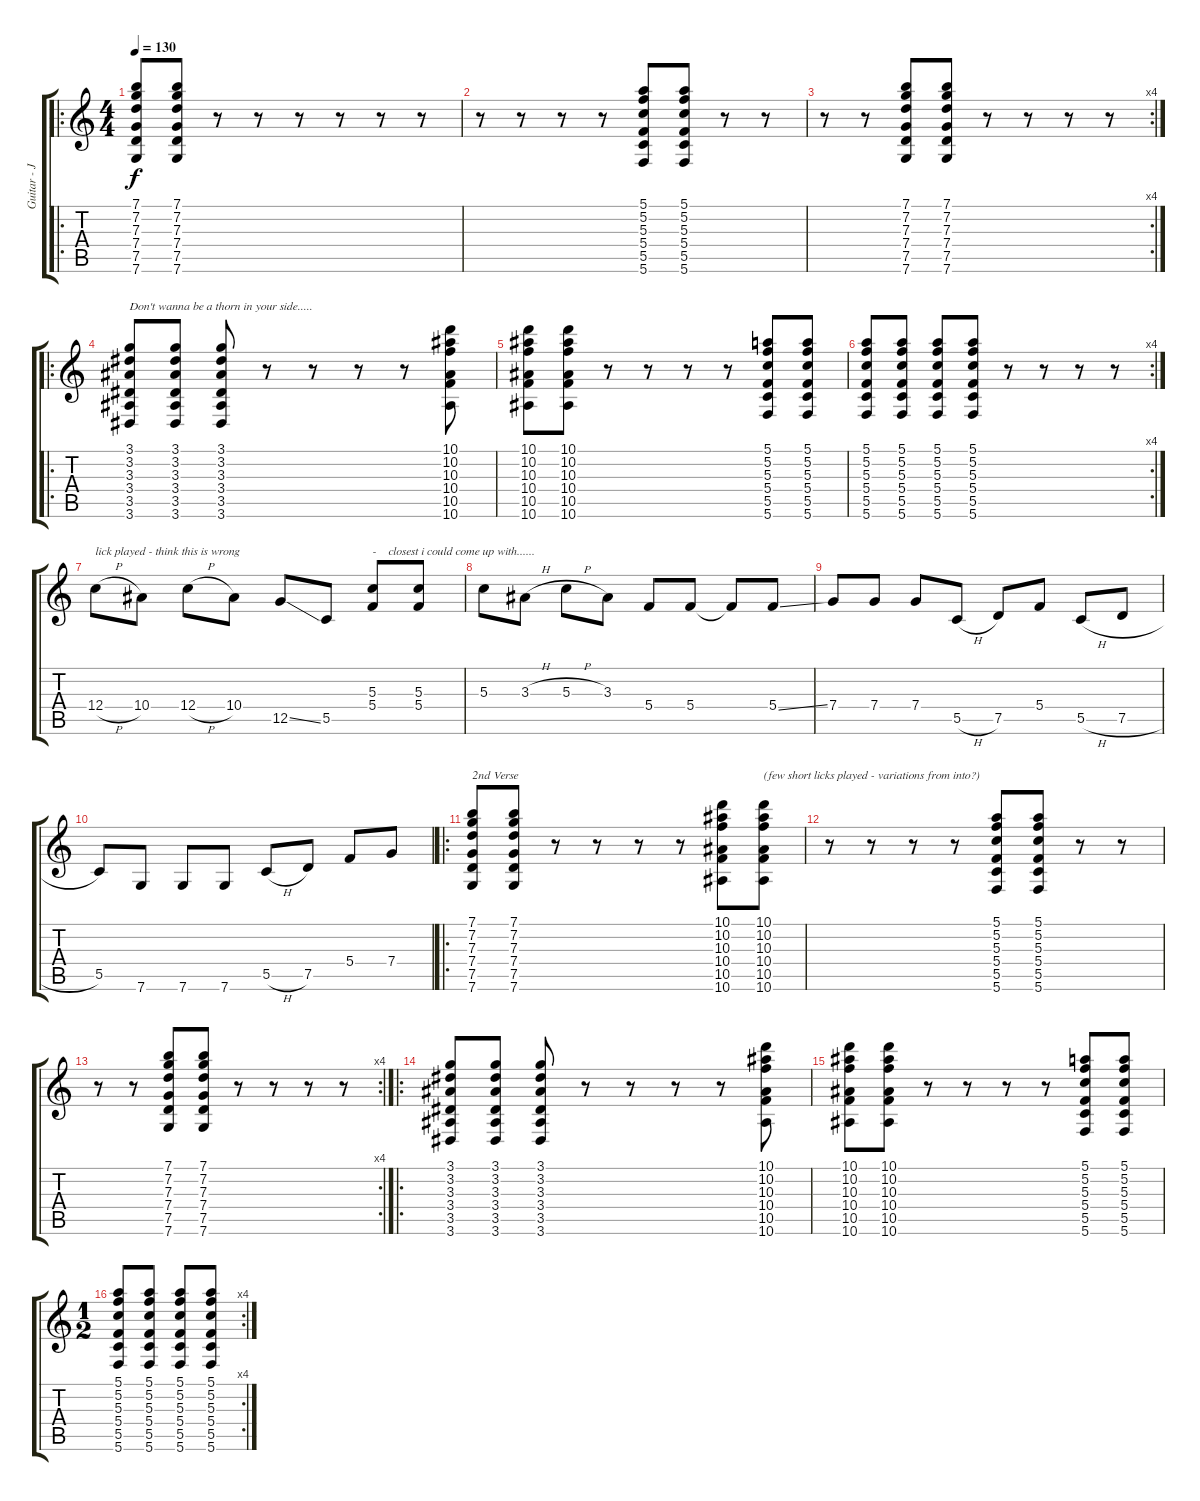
\track ("Guitar - John butler" "Guitar - J") {instrument acousticguitarsteel}
\staff {score tabs}
\tuning (E4 C4 G3 C3 G2 C2) {hide}
\ro
\ts (4 4)
\tempo 130
\clef g2
\ks c
(7.1 7.2 7.3 7.4 7.5 7.6).8{dy f} (7.1 7.2 7.3 7.4 7.5 7.6).8 r.8 r.8 r.8 r.8 r.8 r.8 |
r.8 r.8 r.8 r.8 (5.1 5.2 5.3 5.4 5.5 5.6).8 (5.1 5.2 5.3 5.4 5.5 5.6).8 r.8 r.8 |
\rc 4
r.8 r.8 (7.1 7.2 7.3 7.4 7.5 7.6).8 (7.1 7.2 7.3 7.4 7.5 7.6).8 r.8 r.8 r.8 r.8 |
\ro
(3.1 3.2 3.3 3.4 3.5 3.6).8{txt "Don't wanna be a thorn in your side....."} (3.1 3.2 3.3 3.4 3.5 3.6).8 (3.1 3.2 3.3 3.4 3.5 3.6).8 r.8 r.8 r.8 r.8 (10.1 10.2 10.3 10.4 10.5 10.6).8 |
(10.1 10.2 10.3 10.4 10.5 10.6).8 (10.1 10.2 10.3 10.4 10.5 10.6).8 r.8 r.8 r.8 r.8 (5.1 5.2 5.3 5.4 5.5 5.6).8 (5.1 5.2 5.3 5.4 5.5 5.6).8 |
\rc 4
(5.1 5.2 5.3 5.4 5.5 5.6).8 (5.1 5.2 5.3 5.4 5.5 5.6).8 (5.1 5.2 5.3 5.4 5.5 5.6).8 (5.1 5.2 5.3 5.4 5.5 5.6).8 r.8 r.8 r.8 r.8 |
12.4{h}.8{txt "lick played - think this is wrong"} 10.4.8 12.4{h}.8 10.4.8 12.5{ss}.8 5.5.8 (5.3 5.4).8{txt "-    closest i could come up with......"} (5.3 5.4).8 |
5.3.8 3.3{h}.8 5.3{h}.8 3.3.8 5.4.8 5.4.8 5.4{t}.8 5.4{ss}.8 |
7.4.8 7.4.8 7.4.8 5.5{h}.8 7.5.8 5.4.8 5.5{h}.8 7.5{h}.8 |
5.5.8 7.6.8 7.6.8 7.6.8 5.5{h}.8 7.5.8 5.4.8 7.4.8 |
\ro
(7.1 7.2 7.3 7.4 7.5 7.6).8{txt "2nd Verse"} (7.1 7.2 7.3 7.4 7.5 7.6).8 r.8 r.8 r.8 r.8 (10.1 10.2 10.3 10.4 10.5 10.6).8 (10.1 10.2 10.3 10.4 10.5 10.6).8{txt "(few short licks played - variations from into?)"} |
r.8 r.8 r.8 r.8 (5.1 5.2 5.3 5.4 5.5 5.6).8 (5.1 5.2 5.3 5.4 5.5 5.6).8 r.8 r.8 |
\rc 4
r.8 r.8 (7.1 7.2 7.3 7.4 7.5 7.6).8 (7.1 7.2 7.3 7.4 7.5 7.6).8 r.8 r.8 r.8 r.8 |
\ro
(3.1 3.2 3.3 3.4 3.5 3.6).8 (3.1 3.2 3.3 3.4 3.5 3.6).8 (3.1 3.2 3.3 3.4 3.5 3.6).8 r.8 r.8 r.8 r.8 (10.1 10.2 10.3 10.4 10.5 10.6).8 |
(10.1 10.2 10.3 10.4 10.5 10.6).8 (10.1 10.2 10.3 10.4 10.5 10.6).8 r.8 r.8 r.8 r.8 (5.1 5.2 5.3 5.4 5.5 5.6).8 (5.1 5.2 5.3 5.4 5.5 5.6).8 |
\rc 4
\ts (1 2)
(5.1 5.2 5.3 5.4 5.5 5.6).8 (5.1 5.2 5.3 5.4 5.5 5.6).8 (5.1 5.2 5.3 5.4 5.5 5.6).8 (5.1 5.2 5.3 5.4 5.5 5.6).8
